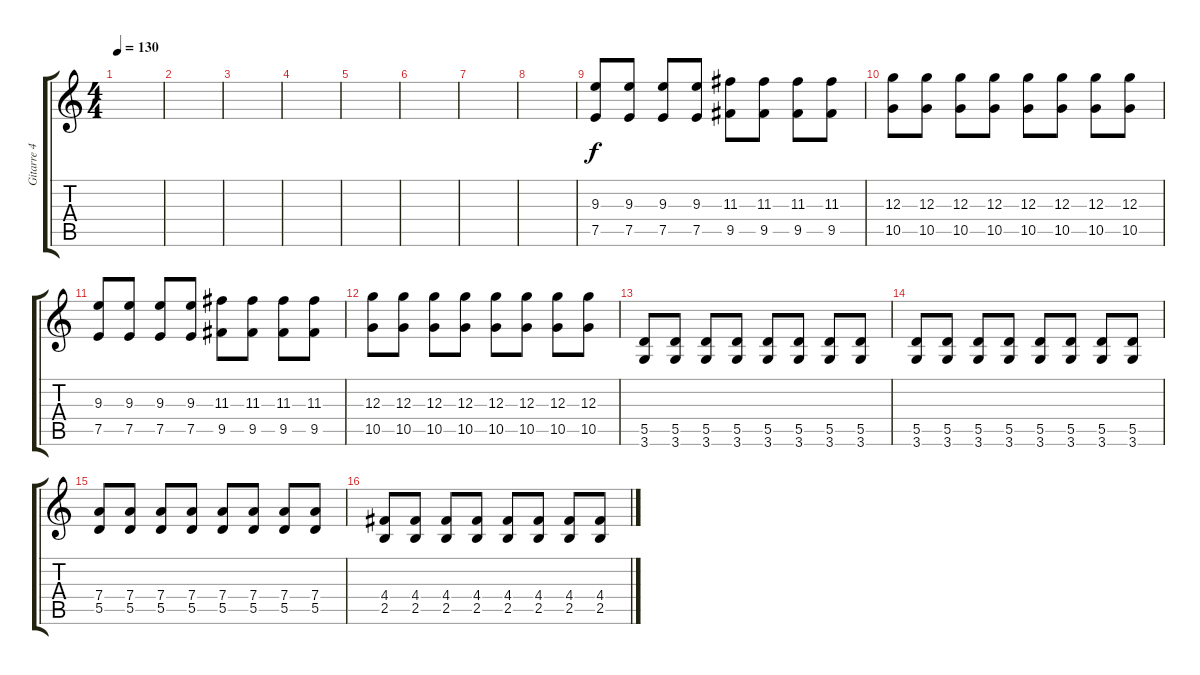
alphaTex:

\track ("Gitarre 4" "Gitarre 4") {instrument distortionguitar}
\staff {score tabs}
\tuning (E4 B3 G3 D3 A2 E2) {hide}
\ts (4 4)
\tempo 130
\clef g2
\ks c
|
|
|
|
|
|
|
|
(9.3 7.5).8 (9.3 7.5).8 (9.3 7.5).8 (9.3 7.5).8 (11.3 9.5).8 (11.3 9.5).8 (11.3 9.5).8 (11.3 9.5).8 |
(12.3 10.5).8 (12.3 10.5).8 (12.3 10.5).8 (12.3 10.5).8 (12.3 10.5).8 (12.3 10.5).8 (12.3 10.5).8 (12.3 10.5).8 |
(9.3 7.5).8 (9.3 7.5).8 (9.3 7.5).8 (9.3 7.5).8 (11.3 9.5).8 (11.3 9.5).8 (11.3 9.5).8 (11.3 9.5).8 |
(12.3 10.5).8 (12.3 10.5).8 (12.3 10.5).8 (12.3 10.5).8 (12.3 10.5).8 (12.3 10.5).8 (12.3 10.5).8 (12.3 10.5).8 |
(5.5 3.6).8 (5.5 3.6).8 (5.5 3.6).8 (5.5 3.6).8 (5.5 3.6).8 (5.5 3.6).8 (5.5 3.6).8 (5.5 3.6).8 |
(5.5 3.6).8 (5.5 3.6).8 (5.5 3.6).8 (5.5 3.6).8 (5.5 3.6).8 (5.5 3.6).8 (5.5 3.6).8 (5.5 3.6).8 |
(7.4 5.5).8 (7.4 5.5).8 (7.4 5.5).8 (7.4 5.5).8 (7.4 5.5).8 (7.4 5.5).8 (7.4 5.5).8 (7.4 5.5).8 |
(4.4 2.5).8 (4.4 2.5).8 (4.4 2.5).8 (4.4 2.5).8 (4.4 2.5).8 (4.4 2.5).8 (4.4 2.5).8 (4.4 2.5).8
